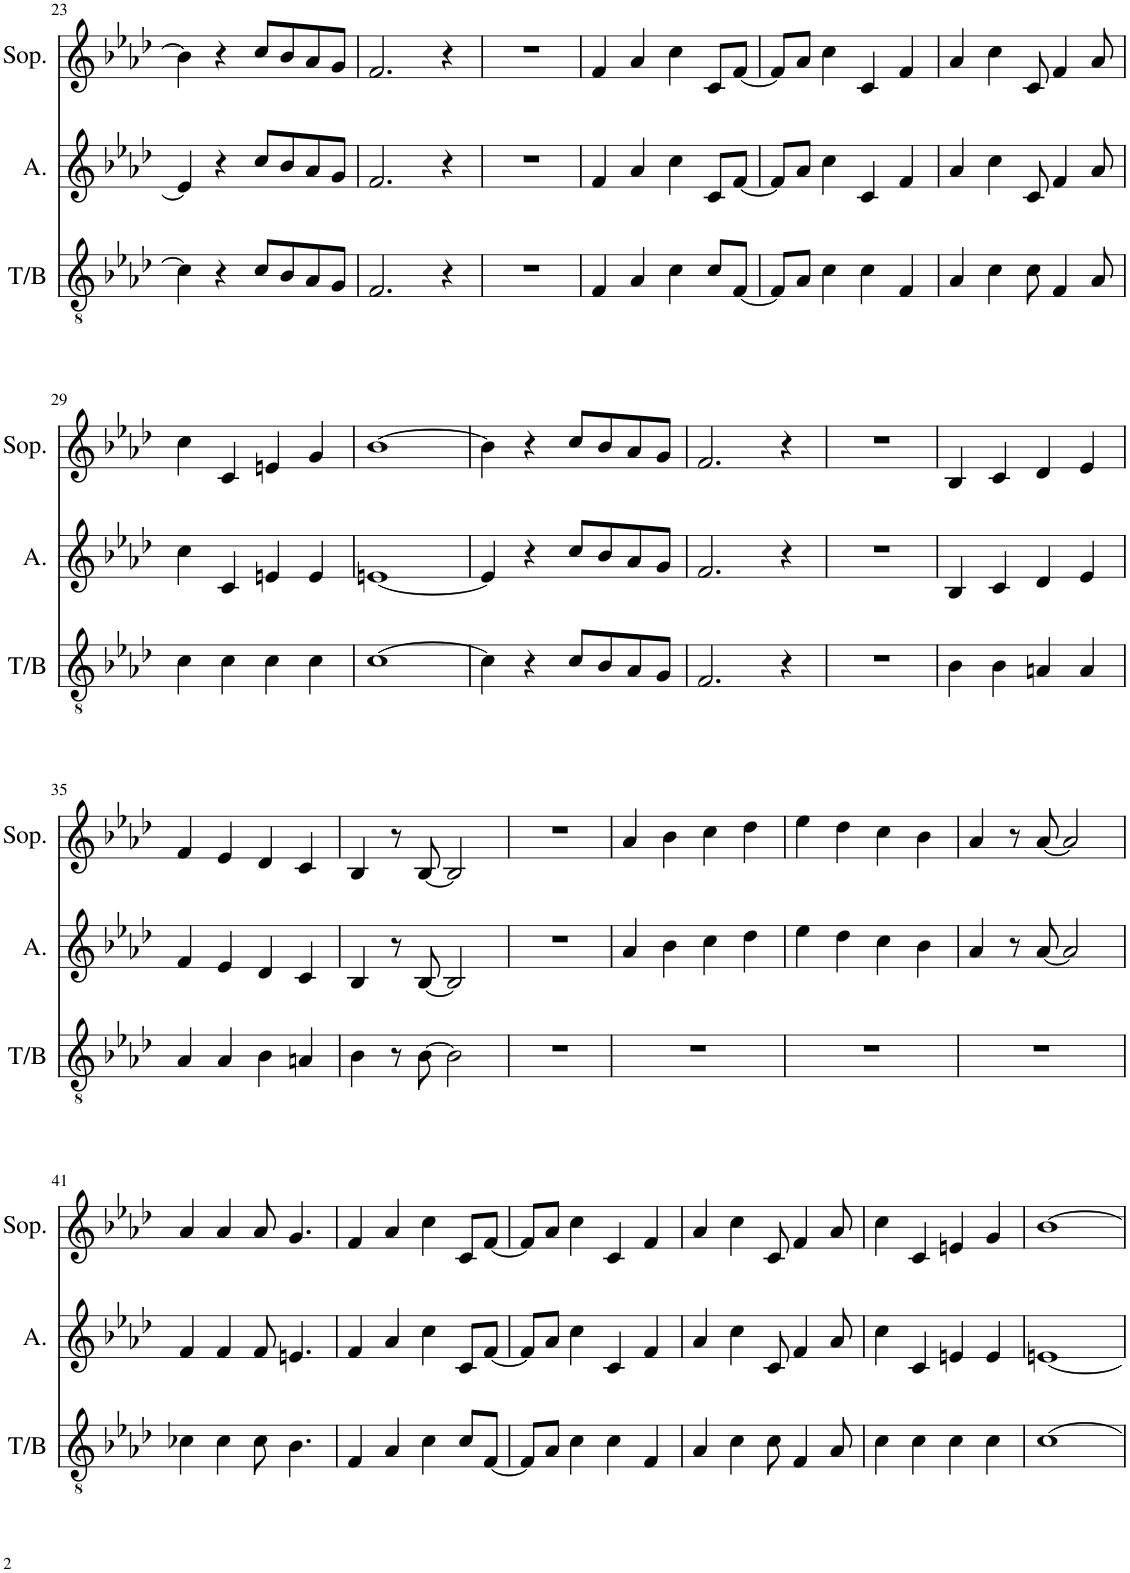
**kern	**kern	**kern
*part3	*part2	*part1
*staff3	*staff2	*staff1
*I"Tenor/Bas	*I"Alt	*I"Sopraan
*I'T/B	*I'A.	*I'Sop.
!!LO:PB:g=z
*clefGv2	*clefG2	*clefG2
*k[b-e-a-d-]	*k[b-e-a-d-]	*k[b-e-a-d-]
*M4/4	*M4/4	*M4/4
=23	=23	=23
4c\]	4e/]	4b-\]
4r	4r	4r
8c/L	8cc/L	8cc/L
8B-/	8b-/	8b-/
8A-/	8a-/	8a-/
8G/J	8g/J	8g/J
=24	=24	=24
2.F/	2.f/	2.f/
4r	4r	4r
=25	=25	=25
1r	1r	1r
=26	=26	=26
4F/	4f/	4f/
4A-/	4a-/	4a-/
4c\	4cc\	4cc\
8c/L	8c/L	8c/L
[8F/J	[8f/J	[8f/J
=27	=27	=27
8F/L]	8f/L]	8f/L]
8A-/J	8a-/J	8a-/J
4c\	4cc\	4cc\
4c\	4c/	4c/
4F/	4f/	4f/
=28	=28	=28
4A-/	4a-/	4a-/
4c\	4cc\	4cc\
8c\	8c/	8c/
4F/	4f/	4f/
8A-/	8a-/	8a-/
!!LO:LB:g=z
=29	=29	=29
4c\	4cc\	4cc\
4c\	4c/	4c/
4c\	4en/	4en/
4c\	4e/	4g/
=30	=30	=30
[1c	[1en	[1b-
=31	=31	=31
4c\]	4e/]	4b-\]
4r	4r	4r
8c/L	8cc/L	8cc/L
8B-/	8b-/	8b-/
8A-/	8a-/	8a-/
8G/J	8g/J	8g/J
=32	=32	=32
2.F/	2.f/	2.f/
4r	4r	4r
=33	=33	=33
1r	1r	1r
=34	=34	=34
4B-\	4B-/	4B-/
4B-\	4c/	4c/
4An/	4d-/	4d-/
4A/	4e-/	4e-/
!!LO:LB:g=z
=35	=35	=35
4A-/	4f/	4f/
4A-/	4e-/	4e-/
4B-\	4d-/	4d-/
4An/	4c/	4c/
=36	=36	=36
4B-\	4B-/	4B-/
8r	8r	8r
[8B-\	[8B-/	[8B-/
2B-\]	2B-/]	2B-/]
=37	=37	=37
1r	1r	1r
=38	=38	=38
1r	4a-/	4a-/
.	4b-\	4b-\
.	4cc\	4cc\
.	4dd-\	4dd-\
=39	=39	=39
1r	4ee-\	4ee-\
.	4dd-\	4dd-\
.	4cc\	4cc\
.	4b-\	4b-\
=40	=40	=40
1r	4a-/	4a-/
.	8r	8r
.	[8a-/	[8a-/
.	2a-/]	2a-/]
!!LO:LB:g=z
=41	=41	=41
4c-X\	4f/	4a-/
4c-\	4f/	4a-/
8c-\	8f/	8a-/
4.B-\	4.en/	4.g/
=42	=42	=42
4F/	4f/	4f/
4A-/	4a-/	4a-/
4c\	4cc\	4cc\
8c/L	8c/L	8c/L
[8F/J	[8f/J	[8f/J
=43	=43	=43
8F/L]	8f/L]	8f/L]
8A-/J	8a-/J	8a-/J
4c\	4cc\	4cc\
4c\	4c/	4c/
4F/	4f/	4f/
=44	=44	=44
4A-/	4a-/	4a-/
4c\	4cc\	4cc\
8c\	8c/	8c/
4F/	4f/	4f/
8A-/	8a-/	8a-/
=45	=45	=45
4c\	4cc\	4cc\
4c\	4c/	4c/
4c\	4en/	4en/
4c\	4e/	4g/
=46	=46	=46
[1c	[1en	[1b-
=	=	=
*-	*-	*-
